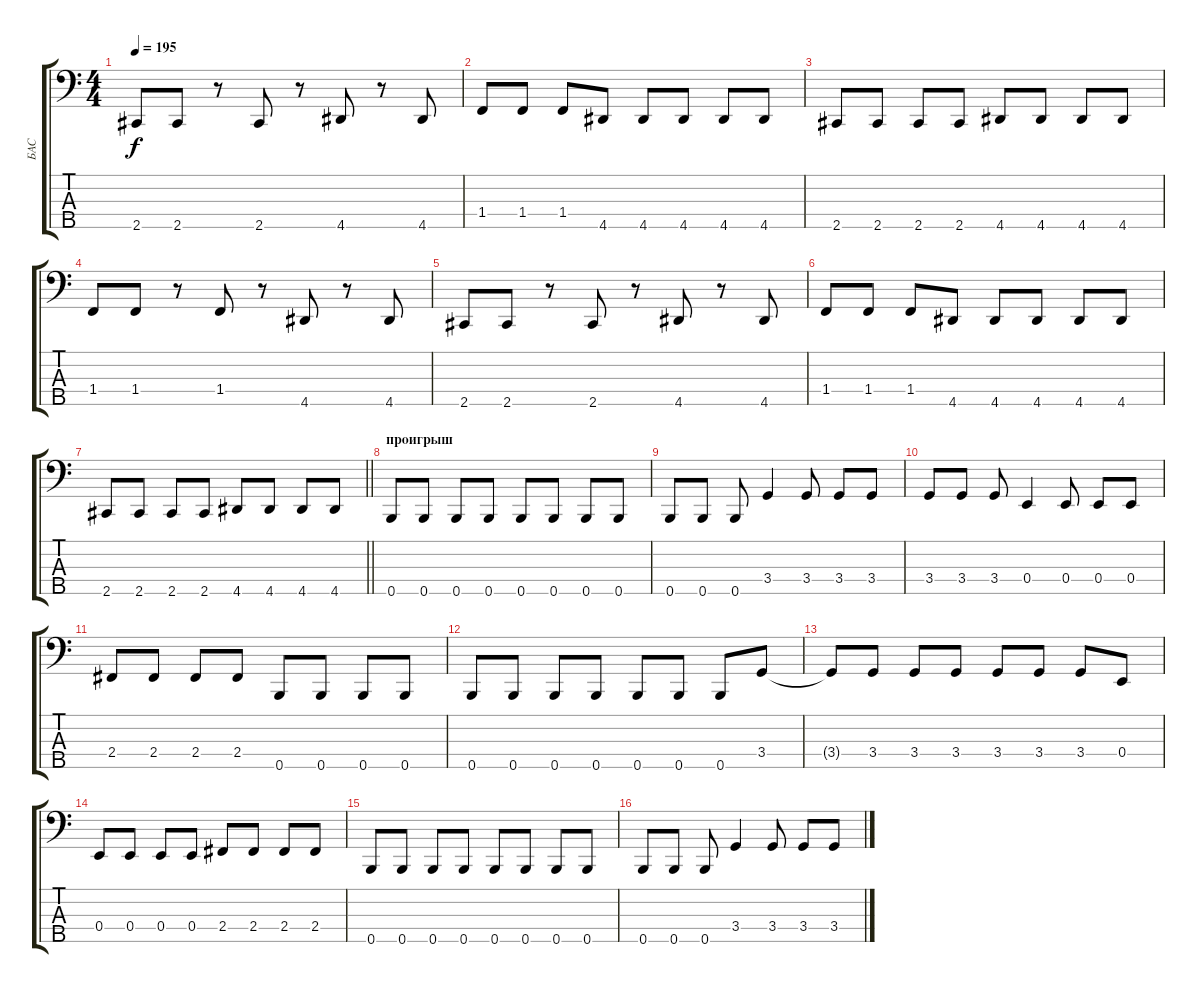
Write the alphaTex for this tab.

\track ("БАС" "БАС") {instrument electricbasspick}
\staff {score tabs}
\tuning (G2 D2 A1 E1 B0) {hide}
\ts (4 4)
\tempo 195
\clef f4
\ks c
2.5.8{dy f} 2.5.8 r.8 2.5.8 r.8 4.5.8 r.8 4.5.8 |
1.4.8 1.4.8 1.4.8 4.5.8 4.5.8 4.5.8 4.5.8 4.5.8 |
2.5.8 2.5.8 2.5.8 2.5.8 4.5.8 4.5.8 4.5.8 4.5.8 |
1.4.8 1.4.8 r.8 1.4.8 r.8 4.5.8 r.8 4.5.8 |
2.5.8 2.5.8 r.8 2.5.8 r.8 4.5.8 r.8 4.5.8 |
1.4.8 1.4.8 1.4.8 4.5.8 4.5.8 4.5.8 4.5.8 4.5.8 |
\barLineRight lightlight
2.5.8 2.5.8 2.5.8 2.5.8 4.5.8 4.5.8 4.5.8 4.5.8 |
\section ("" "проигрыш")
0.5.8 0.5.8 0.5.8 0.5.8 0.5.8 0.5.8 0.5.8 0.5.8 |
0.5.8 0.5.8 0.5.8 3.4.4 3.4.8 3.4.8 3.4.8 |
3.4.8 3.4.8 3.4.8 0.4.4 0.4.8 0.4.8 0.4.8 |
2.4.8 2.4.8 2.4.8 2.4.8 0.5.8 0.5.8 0.5.8 0.5.8 |
0.5.8 0.5.8 0.5.8 0.5.8 0.5.8 0.5.8 0.5.8 3.4.8 |
3.4{t}.8 3.4.8 3.4.8 3.4.8 3.4.8 3.4.8 3.4.8 0.4.8 |
0.4.8 0.4.8 0.4.8 0.4.8 2.4.8 2.4.8 2.4.8 2.4.8 |
0.5.8 0.5.8 0.5.8 0.5.8 0.5.8 0.5.8 0.5.8 0.5.8 |
0.5.8 0.5.8 0.5.8 3.4.4 3.4.8 3.4.8 3.4.8
